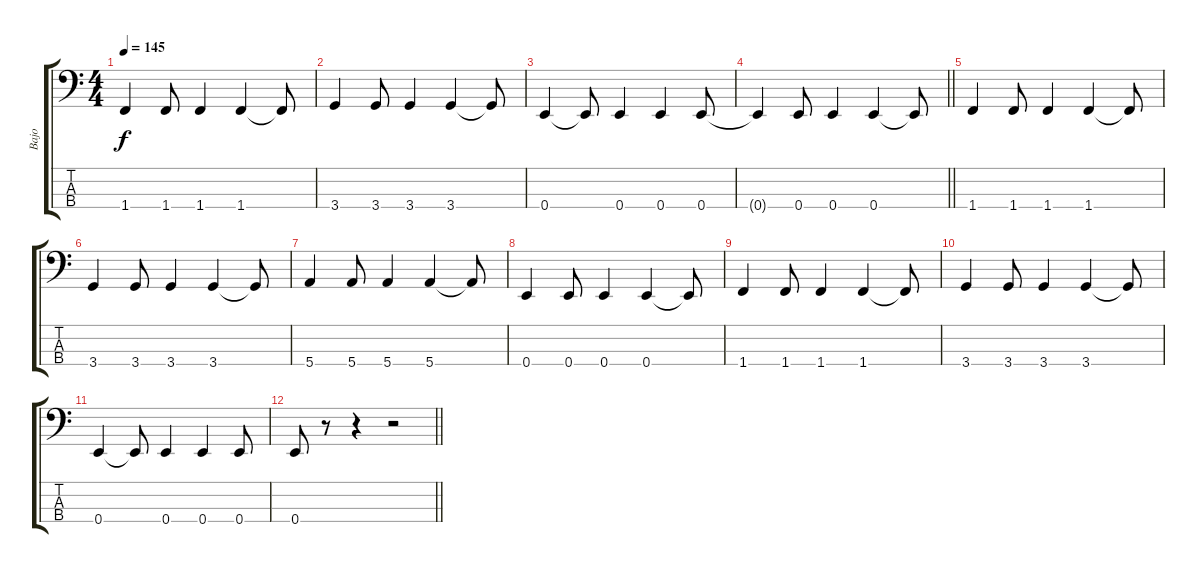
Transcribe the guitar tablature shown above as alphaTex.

\track ("Bajo" "Bajo") {instrument electricbassfinger}
\staff {score tabs}
\tuning (G2 D2 A1 E1) {hide}
\ts (4 4)
\tempo 145
\clef f4
\ks c
1.4.4{dy f} 1.4.8 1.4.4 1.4.4 1.4{t}.8 |
3.4.4 3.4.8 3.4.4 3.4.4 3.4{t}.8 |
0.4.4 0.4{t}.8 0.4.4 0.4.4 0.4.8 |
\barLineRight lightlight
0.4{t}.4 0.4.8 0.4.4 0.4.4 0.4{t}.8 |
1.4.4 1.4.8 1.4.4 1.4.4 1.4{t}.8 |
3.4.4 3.4.8 3.4.4 3.4.4 3.4{t}.8 |
5.4.4 5.4.8 5.4.4 5.4.4 5.4{t}.8 |
0.4.4 0.4.8 0.4.4 0.4.4 0.4{t}.8 |
1.4.4 1.4.8 1.4.4 1.4.4 1.4{t}.8 |
3.4.4 3.4.8 3.4.4 3.4.4 3.4{t}.8 |
0.4.4 0.4{t}.8 0.4.4 0.4.4 0.4.8 |
\barLineRight lightlight
0.4.8 r.8 r.4 r.2
